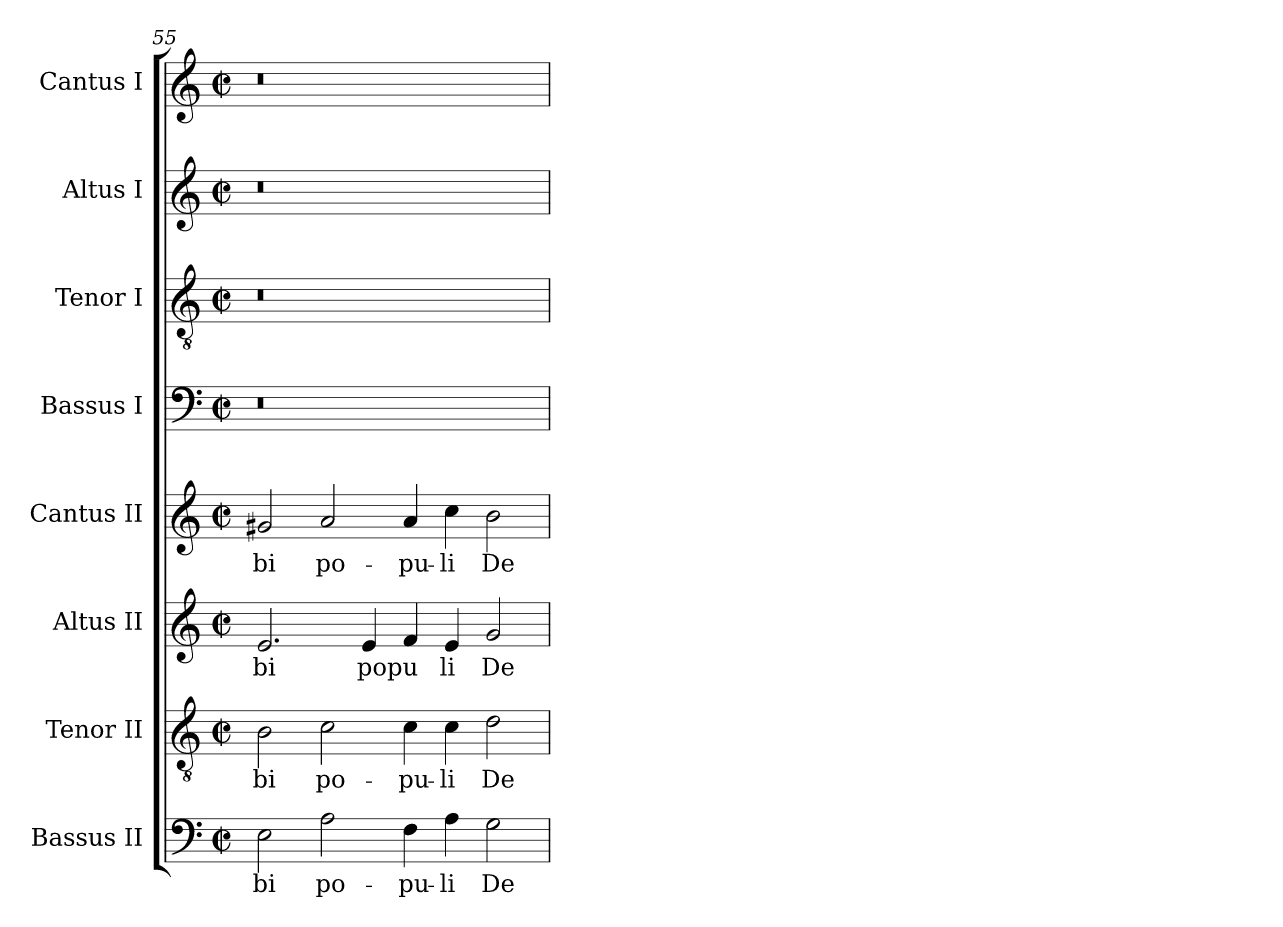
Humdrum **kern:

**kern	**text	**kern	**text	**kern	**text	**kern	**text	**kern	**kern	**kern	**kern
*part8	*part8	*part7	*part7	*part6	*part6	*part5	*part5	*part4	*part3	*part2	*part1
*staff8	*staff8	*staff7	*staff7	*staff6	*staff6	*staff5	*staff5	*staff4	*staff3	*staff2	*staff1
*I"Bassus II	*	*I"Tenor II	*	*I"Altus II	*	*I"Cantus II	*	*I"Bassus I	*I"Tenor I	*I"Altus I	*I"Cantus I
*clefF4	*	*clefGv2	*	*clefG2	*	*clefG2	*	*clefF4	*clefGv2	*clefG2	*clefG2
*M2/2	*	*M2/2	*	*M2/2	*	*M2/2	*	*M2/2	*M2/2	*M2/2	*M2/2
*met(c|)	*	*met(c|)	*	*met(c|)	*	*met(c|)	*	*met(c|)	*met(c|)	*met(c|)	*met(c|)
=55	=55	=55	=55	=55	=55	=55	=55	=55	=55	=55	=55
!	!LO:LY:b:cj	!	!LO:LY:b:cj	!	!LO:LY:b:cj	!	!LO:LY:b:cj	!	!	!	!
2E\	-bi	2B\	-bi	2.e/	bi	2g#X/	-bi	0r	0r	0r	0r
!	!LO:LY:b:cj	!	!LO:LY:b:cj	!	!	!	!LO:LY:b:cj	!	!	!	!
2A\	po-	2c\	po-	.	.	2a/	po-	.	.	.	.
!	!	!	!	!	!LO:LY:b	!	!	!	!	!	!
.	.	.	.	4e/	popu	.	.	.	.	.	.
!	!LO:LY:b:cj	!	!LO:LY:b:cj	!	!	!	!LO:LY:b:cj	!	!	!	!
4F\	-pu-	4c\	-pu-	4f/	.	4a/	-pu-	.	.	.	.
!	!LO:LY:b:cj	!	!LO:LY:b:cj	!	!LO:LY:b:cj	!	!LO:LY:b:cj	!	!	!	!
4A\	-li	4c\	-li	4e/	li	4cc\	-li	.	.	.	.
!	!LO:LY:b:cj	!	!LO:LY:b:cj	!	!LO:LY:b:cj	!	!LO:LY:b:cj	!	!	!	!
2G\	De-	2d\	De-	2g/	De	2b\	De-	.	.	.	.
=	=	=	=	=	=	=	=	=	=	=	=
*-	*-	*-	*-	*-	*-	*-	*-	*-	*-	*-	*-
